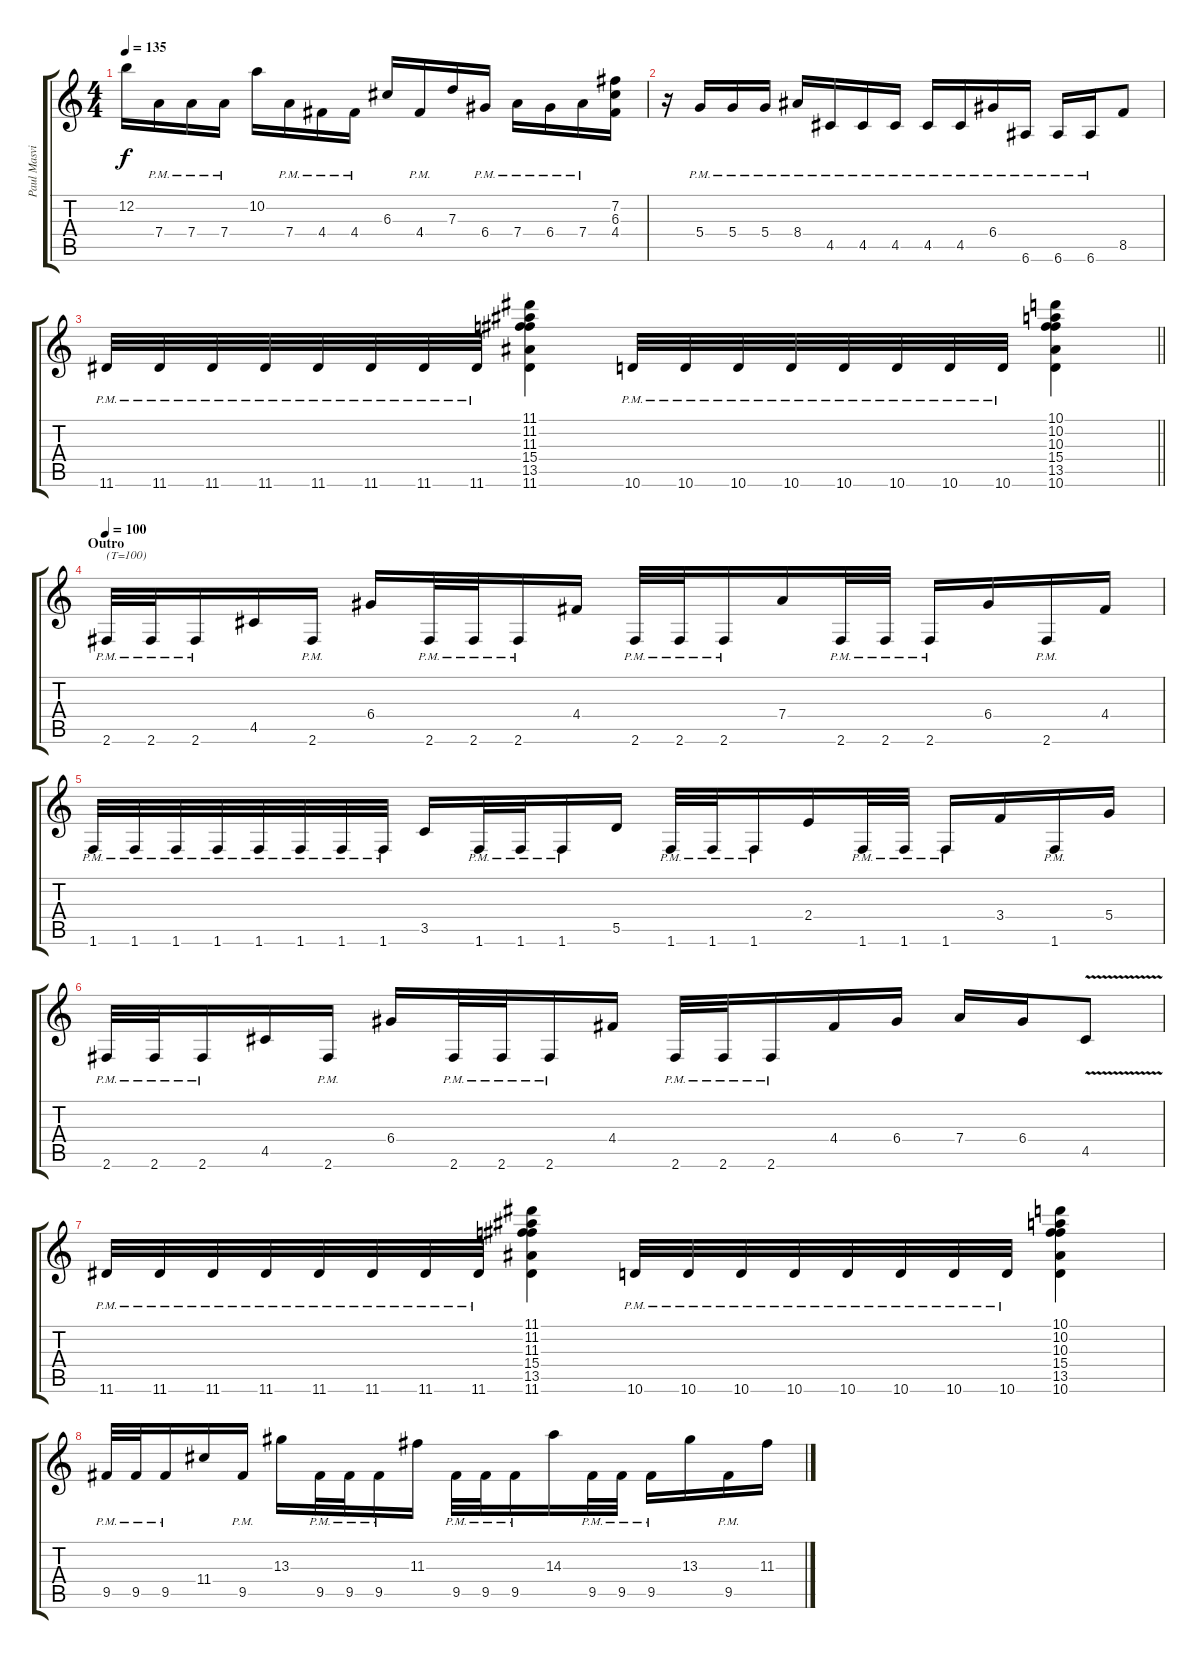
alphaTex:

\track ("Paul Masvidal (Left Channel)" "Paul Masvi") {instrument distortionguitar}
\staff {score tabs}
\tuning (E4 B3 G3 D3 A2 E2) {hide}
\ts (4 4)
\tempo 135
\clef g2
\ks c
12.2.16{dy f} 7.4{pm}.16 7.4{pm}.16 7.4{pm}.16 10.2.16 7.4{pm}.16 4.4{pm}.16 4.4{pm}.16 6.3.16 4.4{pm}.16 7.3.16 6.4{pm}.16 7.4{pm}.16 6.4{pm}.16 7.4{pm}.16 (7.2 6.3 4.4).16 |
r.16 5.4{pm}.16 5.4{pm}.16 5.4{pm}.16 8.4{pm}.16 4.5{pm}.16 4.5{pm}.16 4.5{pm}.16 4.5{pm}.16 4.5{pm}.16 6.4{pm}.16 6.6{pm}.16 6.6{pm}.16 6.6{pm}.16 8.5.8 |
\barLineRight lightlight
11.6{pm}.32 11.6{pm}.32 11.6{pm}.32 11.6{pm}.32 11.6{pm}.32 11.6{pm}.32 11.6{pm}.32 11.6{pm}.32 (11.1 11.2 11.3 15.4 13.5 11.6).4 10.6{pm}.32 10.6{pm}.32 10.6{pm}.32 10.6{pm}.32 10.6{pm}.32 10.6{pm}.32 10.6{pm}.32 10.6{pm}.32 (10.1 10.2 10.3 15.4 13.5 10.6).4 |
\section ("" "Outro")
\tempo 100
2.6{pm}.32{txt "(T=100)"} 2.6{pm}.32 2.6{pm}.16 4.5.16 2.6{pm}.16 6.4.16 2.6{pm}.32 2.6{pm}.32 2.6{pm}.16 4.4.16 2.6{pm}.32 2.6{pm}.32 2.6{pm}.16 7.4.16 2.6{pm}.32 2.6{pm}.32 2.6{pm}.16 6.4.16 2.6{pm}.16 4.4.16 |
1.6{pm}.32 1.6{pm}.32 1.6{pm}.32 1.6{pm}.32 1.6{pm}.32 1.6{pm}.32 1.6{pm}.32 1.6{pm}.32 3.5.16 1.6{pm}.32 1.6{pm}.32 1.6{pm}.16 5.5.16 1.6{pm}.32 1.6{pm}.32 1.6{pm}.16 2.4.16 1.6{pm}.32 1.6{pm}.32 1.6{pm}.16 3.4.16 1.6{pm}.16 5.4.16 |
2.6{pm}.32 2.6{pm}.32 2.6{pm}.16 4.5.16 2.6{pm}.16 6.4.16 2.6{pm}.32 2.6{pm}.32 2.6{pm}.16 4.4.16 2.6{pm}.32 2.6{pm}.32 2.6{pm}.16 4.4.16 6.4.16 7.4.16 6.4.16 4.5{v}.8 |
11.6{pm}.32 11.6{pm}.32 11.6{pm}.32 11.6{pm}.32 11.6{pm}.32 11.6{pm}.32 11.6{pm}.32 11.6{pm}.32 (11.1 11.2 11.3 15.4 13.5 11.6).4 10.6{pm}.32 10.6{pm}.32 10.6{pm}.32 10.6{pm}.32 10.6{pm}.32 10.6{pm}.32 10.6{pm}.32 10.6{pm}.32 (10.1 10.2 10.3 15.4 13.5 10.6).4 |
9.5{pm}.32 9.5{pm}.32 9.5{pm}.16 11.4.16 9.5{pm}.16 13.3.16 9.5{pm}.32 9.5{pm}.32 9.5{pm}.16 11.3.16 9.5{pm}.32 9.5{pm}.32 9.5{pm}.16 14.3.16 9.5{pm}.32 9.5{pm}.32 9.5{pm}.16 13.3.16 9.5{pm}.16 11.3.16
